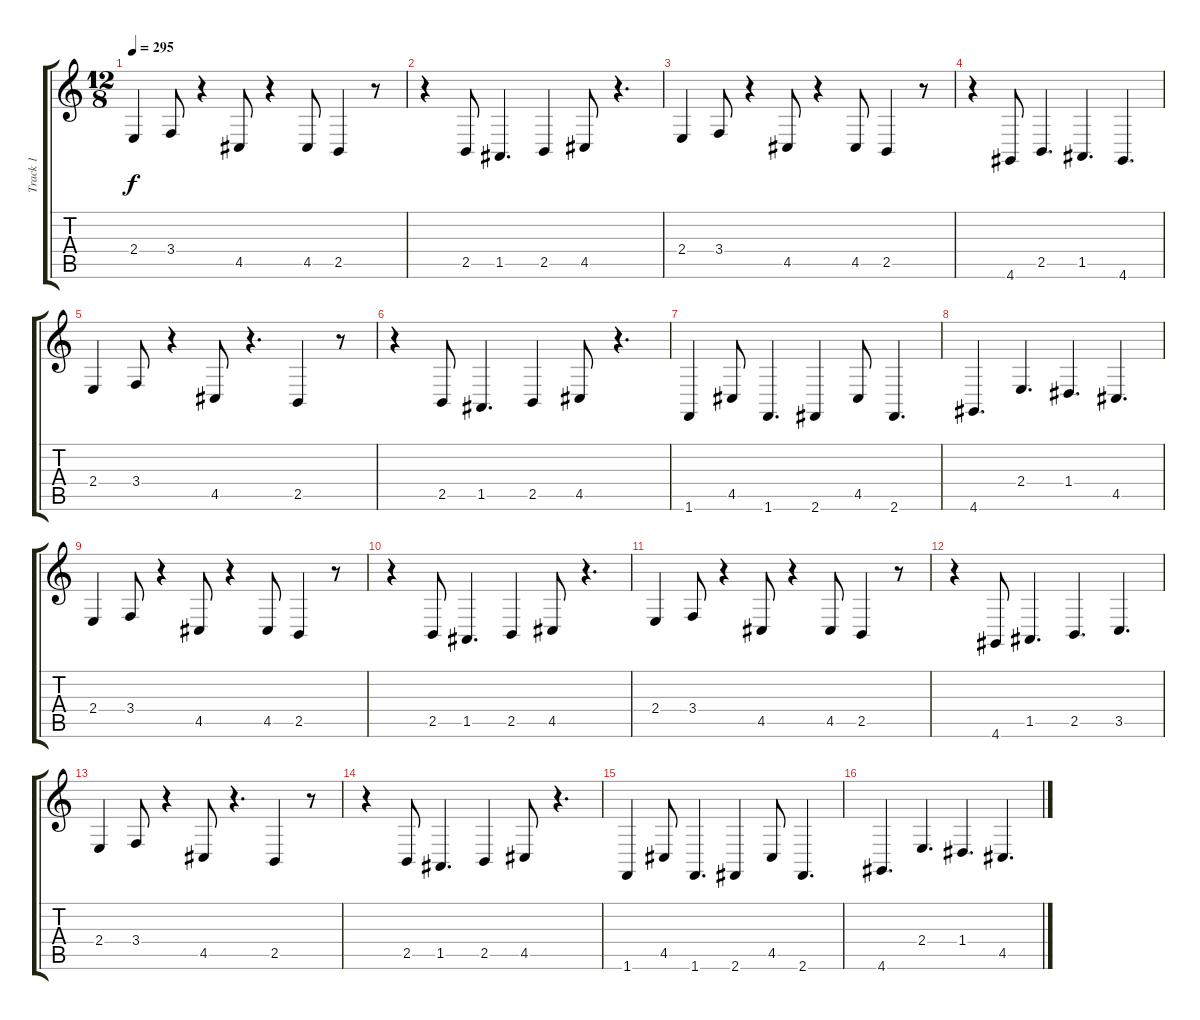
\track ("Track 1" "Track 1") {instrument lead2sawtooth}
\staff {score tabs}
\tuning (E4 B3 G3 D3 A2 E2) {hide}
\ts (12 8)
\tempo 295
\clef g2
\ks c
2.4.4{dy f} 3.4.8 r.4 4.5.8 r.4 4.5.8 2.5.4 r.8 |
r.4 2.5.8 1.5.4{d} 2.5.4 4.5.8 r.4{d} |
2.4.4 3.4.8 r.4 4.5.8 r.4 4.5.8 2.5.4 r.8 |
r.4 4.6.8 2.5.4{d} 1.5.4{d} 4.6.4{d} |
2.4.4 3.4.8 r.4 4.5.8 r.4{d} 2.5.4 r.8 |
r.4 2.5.8 1.5.4{d} 2.5.4 4.5.8 r.4{d} |
1.6.4 4.5.8 1.6.4{d} 2.6.4 4.5.8 2.6.4{d} |
4.6.4{d} 2.4.4{d} 1.4.4{d} 4.5.4{d} |
2.4.4 3.4.8 r.4 4.5.8 r.4 4.5.8 2.5.4 r.8 |
r.4 2.5.8 1.5.4{d} 2.5.4 4.5.8 r.4{d} |
2.4.4 3.4.8 r.4 4.5.8 r.4 4.5.8 2.5.4 r.8 |
r.4 4.6.8 1.5.4{d} 2.5.4{d} 3.5.4{d} |
2.4.4 3.4.8 r.4 4.5.8 r.4{d} 2.5.4 r.8 |
r.4 2.5.8 1.5.4{d} 2.5.4 4.5.8 r.4{d} |
1.6.4 4.5.8 1.6.4{d} 2.6.4 4.5.8 2.6.4{d} |
4.6.4{d} 2.4.4{d} 1.4.4{d} 4.5.4{d}
